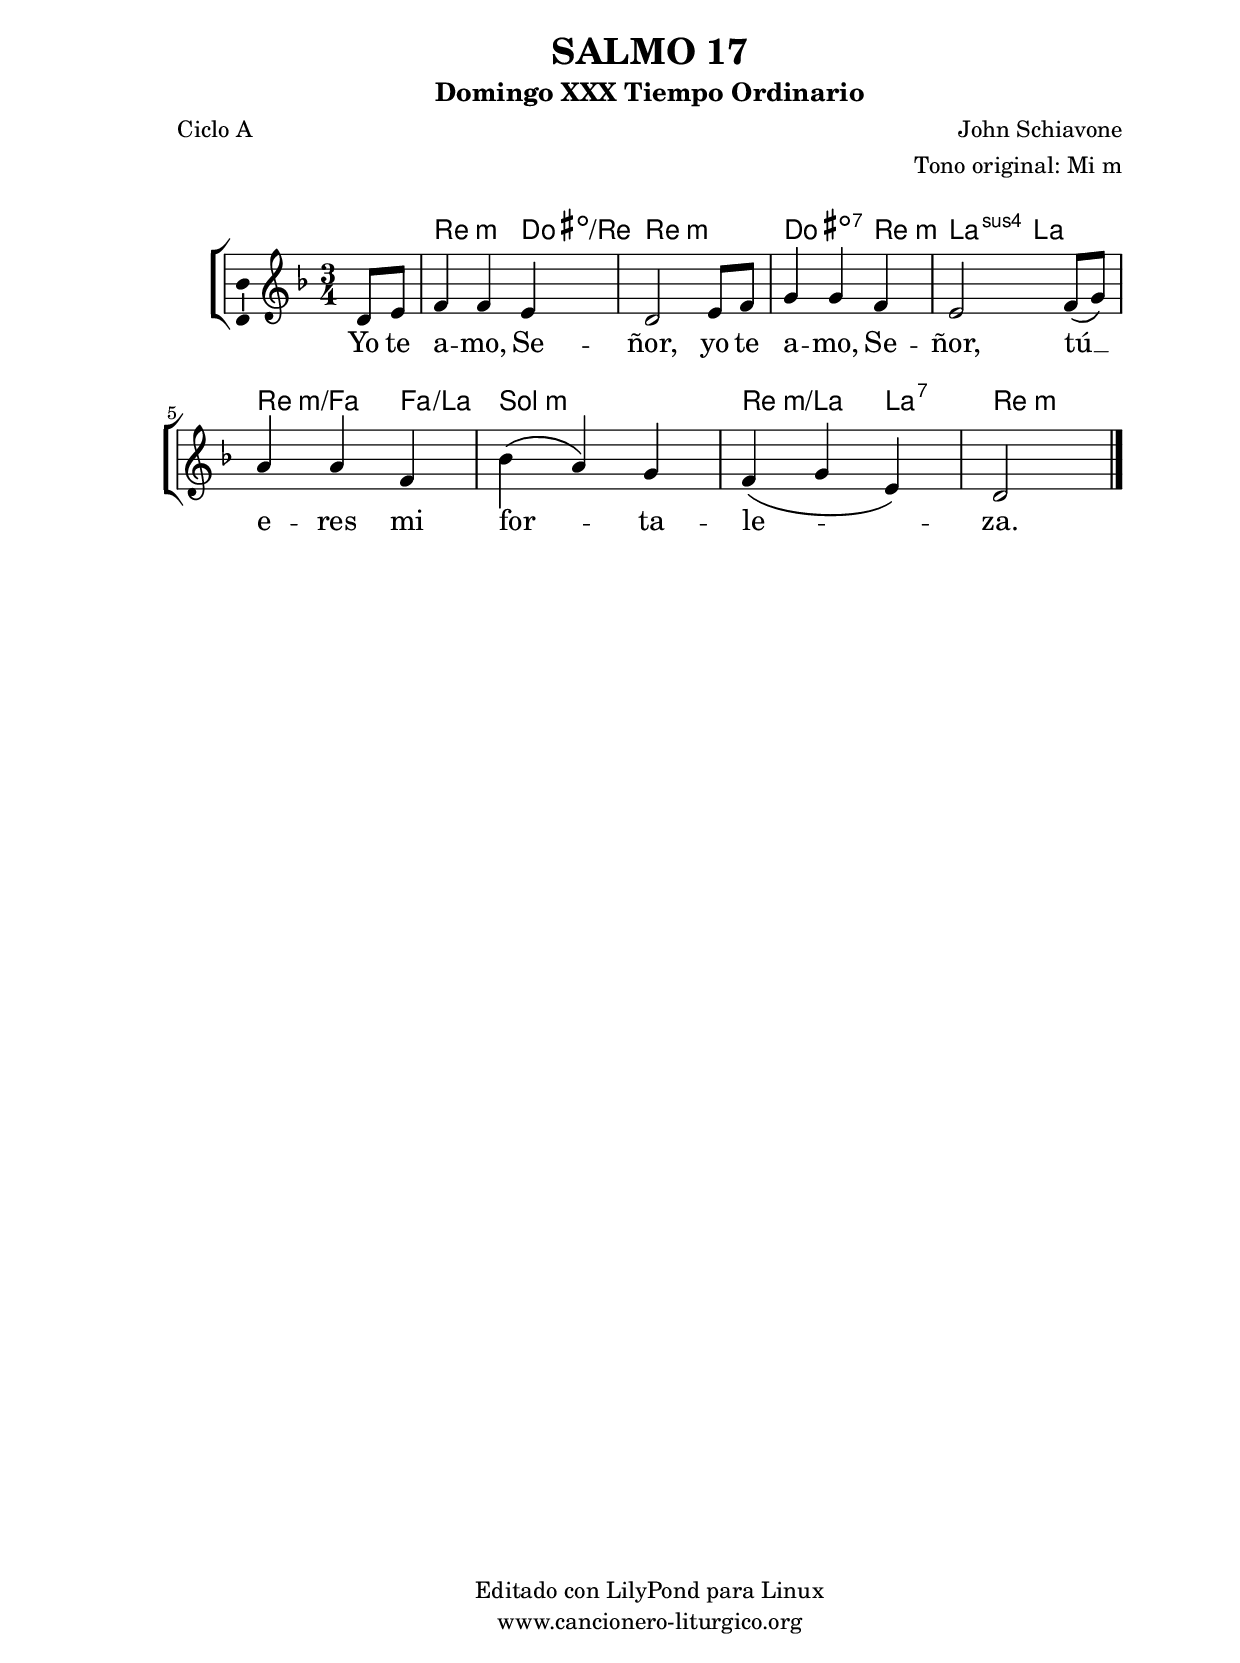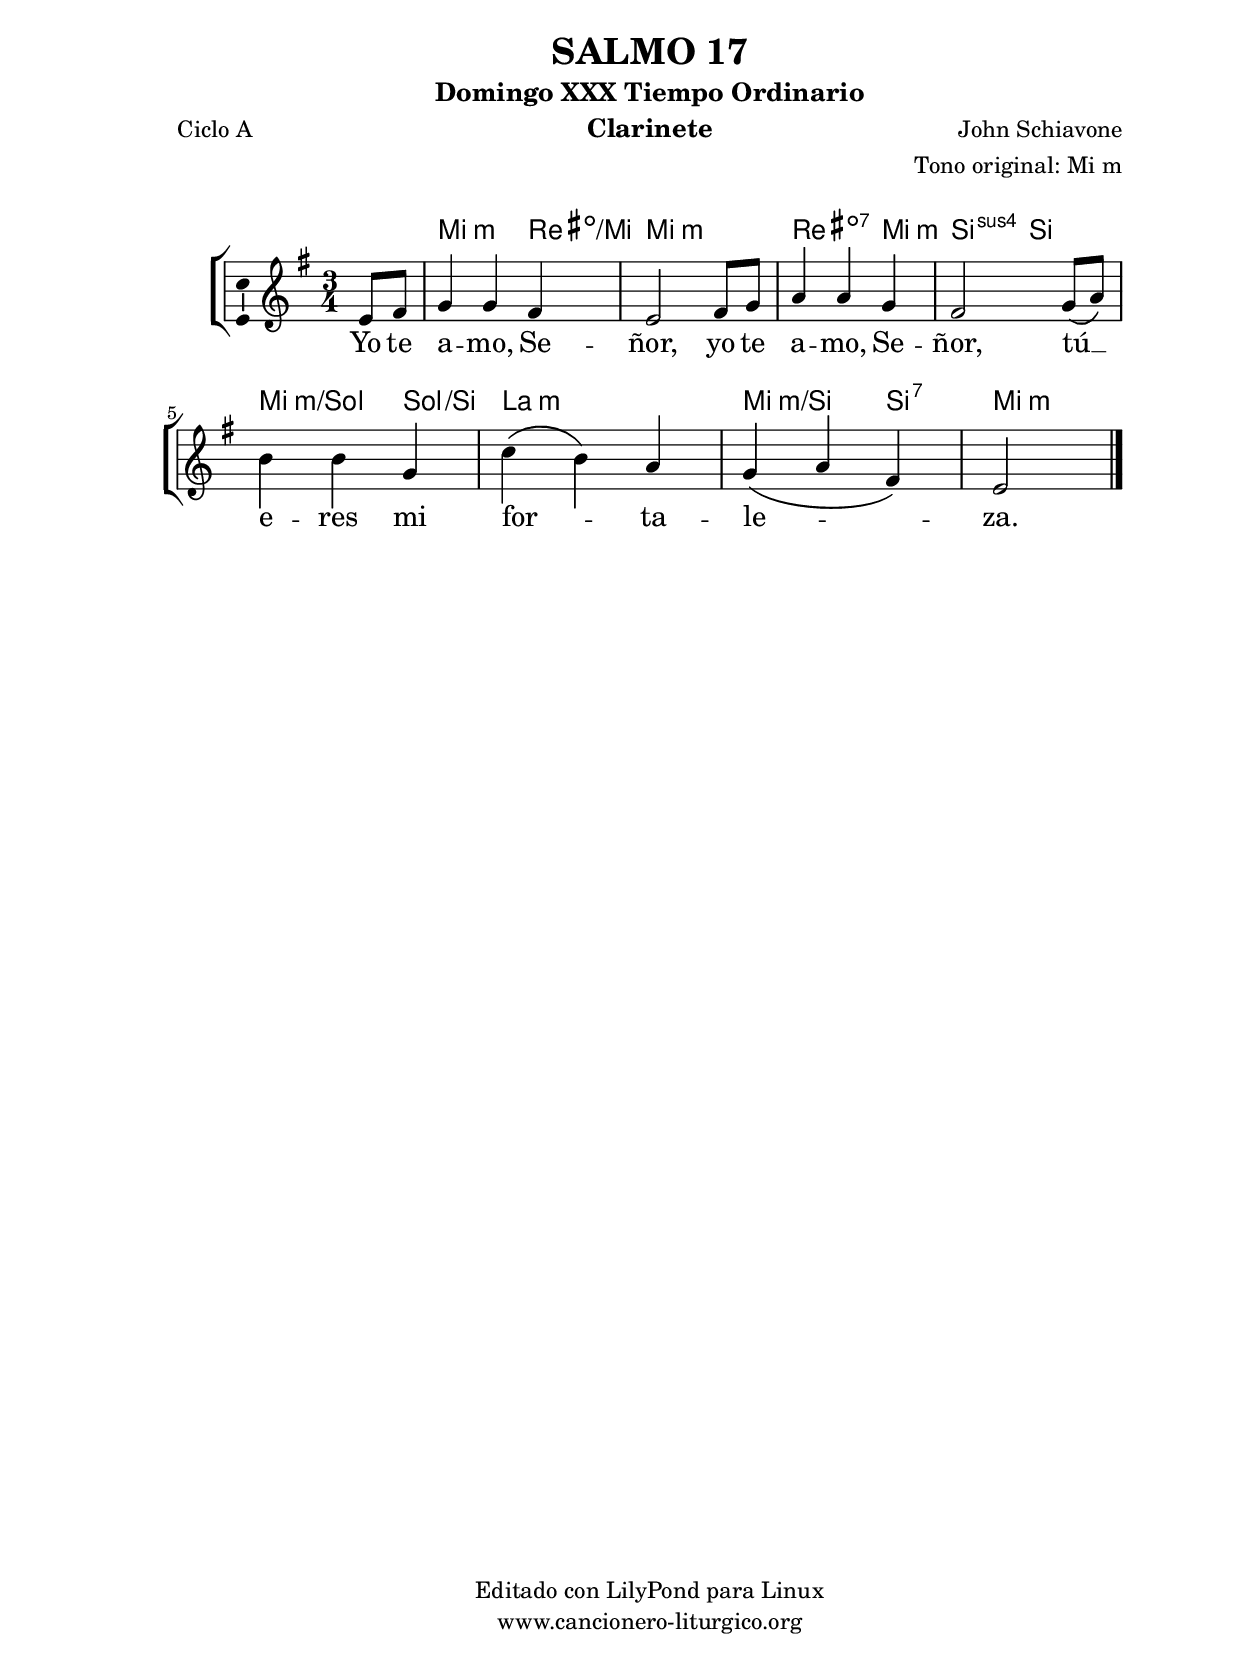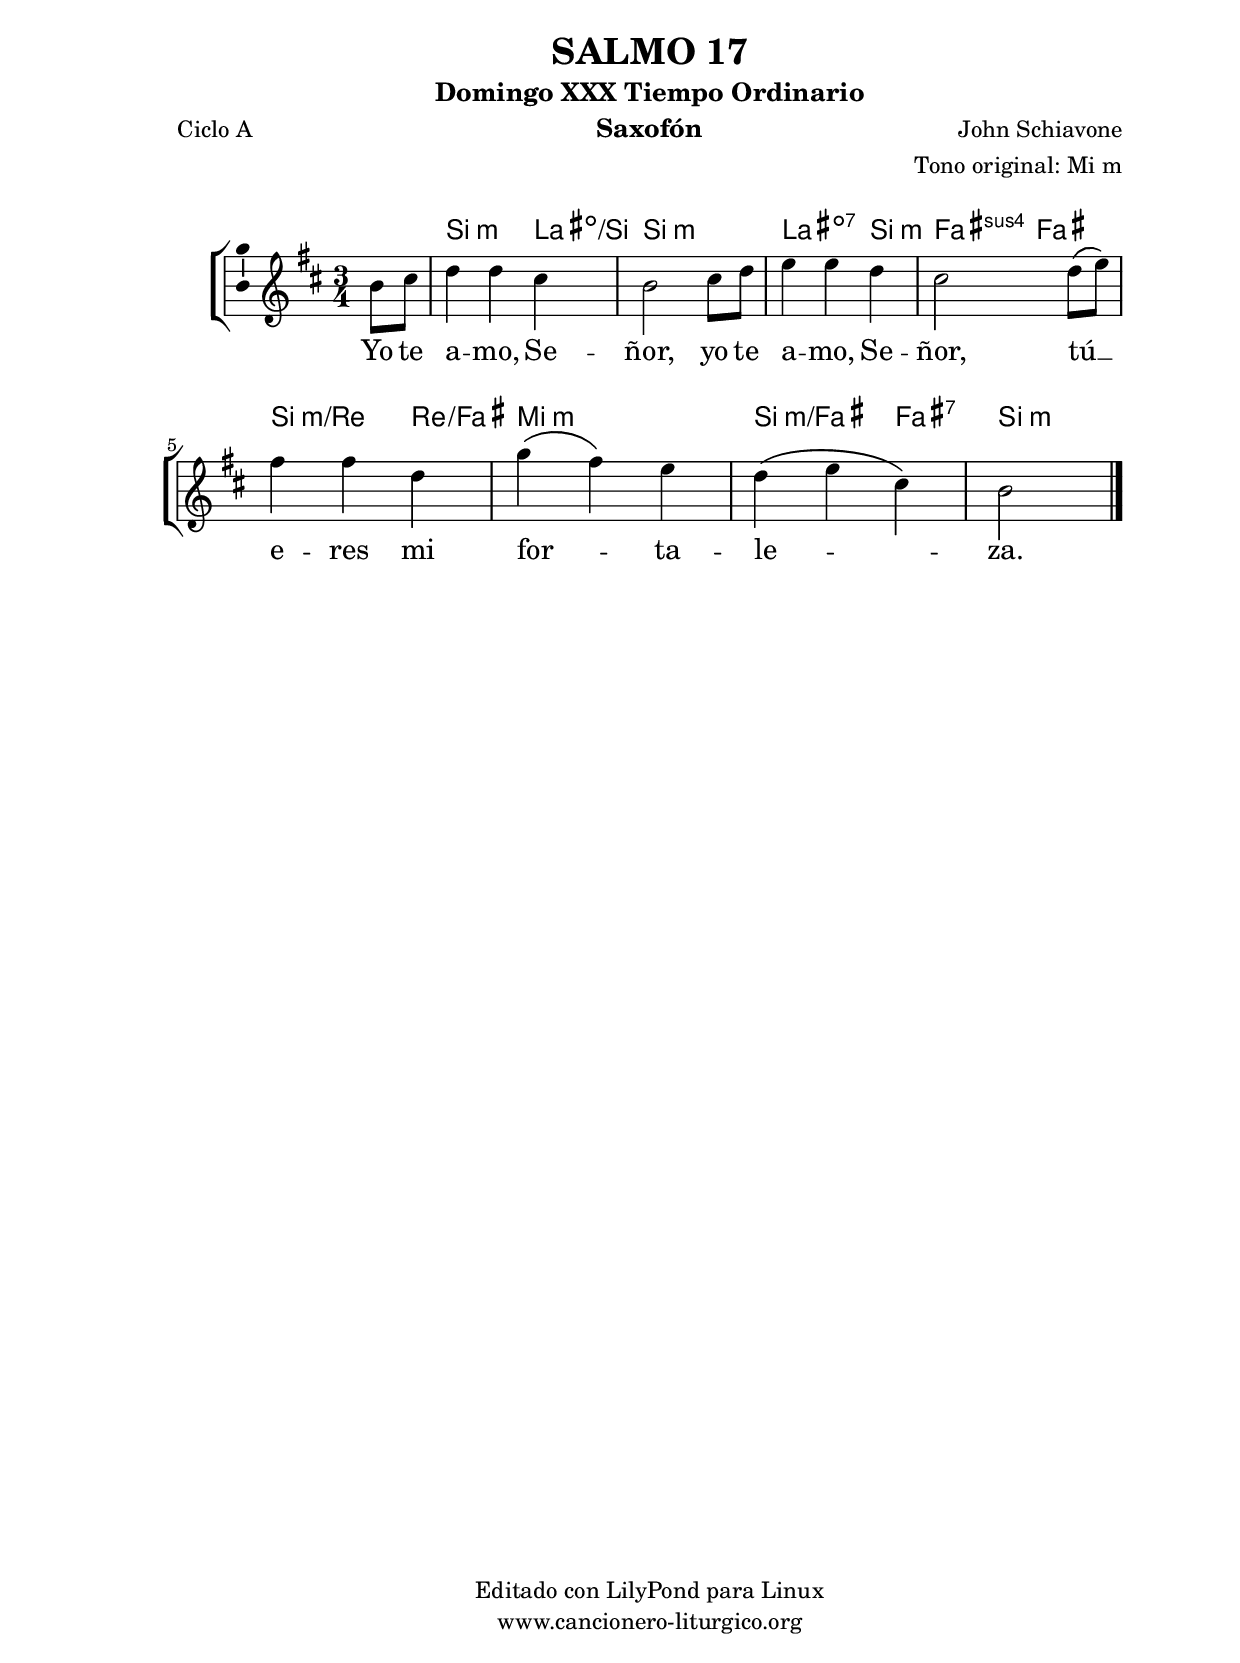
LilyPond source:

%
%para convertir .midi en .wav:
%timidity filename.midi -Ow -o finename.wav
%
%
%Para convertir de .wav a .mp3:
%lame -h -m j filename.wav
%
%
%para escuchar el midi:
%timidity nombrefichero.midi
%


%versión de lilypond para la que se ha escrito esta partitura:
\version "2.16.0"

	%Tamaño papel
	#(set-default-paper-size "a4")
	%Tamaño partitura
	#(set-global-staff-size 20)
	%No responde al pulsar sobre una nota
	#(ly:set-option 'point-and-click #f)

%parámetros del encabezamiento:
\header {
	title = "SALMO 17"
	subtitle = "Domingo XXX Tiempo Ordinario"
	composer = "John Schiavone"
	poet = "Ciclo A"
	meter = ""
	arranger = "Tono original: Mi m"
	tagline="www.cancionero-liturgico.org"
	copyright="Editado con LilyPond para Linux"
	tiempo = "Ordinario"
	usos = "Salmo"
	letra = "Yo te amo, Señor, yo te amo, Señor, tú eres mi fortaleza."
	}

%parámetros asociados al papel:
\paper  {
	oddHeaderMarkup = \markup {\fill-line { \on-the-fly #not-first-page \fromproperty #'header:title \on-the-fly #not-first-page \fromproperty #'header:composer }}
	evenHeaderMarkup = \markup {\fill-line { \fromproperty #'header:composer \fromproperty #'header:title }}
	#(set-paper-size "a4")
	print-page-number = ##f
	first-page-number = 1
	print-first-page-number = ##f
%	head-separation = 3.0 \cm
	top-margin = 2.0 \cm
	bottom-margin = 0.5\cm
%%%	bottom-margin = -1.0\cm
	left-margin = 3.0 \cm
	line-width = 16.0 \cm 
	indent = 8\mm
	interscoreline = 2.\mm
	between-system-space = 15\mm
%	para que las partituras no llenen la hoja:
	ragged-bottom = ##t
%	idem para la última hoja:
	ragged-last-bottom = ##f
%	para que las partituras llenen el ancho del papel:
	ragged-last = ##f
	after-title-space = 2.5 \cm
%page-count=1
%system-count=8

	%Flexible Vertical Spacing
%	markup-markup-spacing =
%	#'((basic-distance . 15) (minimum-distance . 15) (padding . 3))
	markup-system-spacing =
	#'((basic-distance . 15) (minimum-distance . 15) (padding . 3))
	system-system-spacing =
	#'((basic-distance . 15) (minimum-distance . 15) (padding . 3))
	score-system-spacing =
	#'((basic-distance . 15) (minimum-distance . 15) (padding . 5))
%	top-system-spacing = % header
%	#'((basic-distance . 8) (minimum-distance . 0) (padding . 3))
%	top-markup-spacing =
%	#'((basic-distance . 20) (minimum-distance . 20) (padding . 3))
	last-bottom-spacing = % footer
	#'((basic-distance . 5) (minimum-distance . 5) (padding . 3))
%	score-markup-spacing =
%	#'((basic-distance . 16) (minimum-distance . 13) (padding . 3))

	}


%parámetros que afectan a toda la partitura:
global =  {
	%clave de sol (G):
	\clef G
	%armadura:
	\transpose e d
	\key e \minor
	\tempo 4=112
	\set Score.tempoHideNote = ##t
	}


acordes = {
	\italianChords
	\chordmode {
	\transpose e d
{

s4
e2:m dis4:dim/e e2.:m dis2:dim7 e4:m b4:sus4 b2
e2:m/g g4/b a2.:m e2:m/b b4:7 e2:m

	}
	}
}

melodia = 
	\transpose e d
{
	\relative c'{

\time 3/4

\partial4 e8 fis
g4 g fis
e2 fis8 g
a4 a g
fis2 g8 \(a\)
b4 b g
c4 \(b\) a
g4 \(a fis\)
e2

	\bar "|."
	}
	}


texto = \lyricmode {
Yo te a -- mo, Se -- ñor,
yo te a -- mo, Se -- ñor,
tú __ _ e -- res mi for -- _ ta -- le -- _ _ za.
	}


acordesStaff = \context ChordNames = acordesStaff <<
	\set chordChanges = ##t
	\acordes
	>>


vozStaff = \context Voice = vozStaff
\with {\consists "Ambitus_engraver"}
<<
%	\set Staff.instrumentName = ""
%	\set Staff.shortInstrumentName = ""
%	\set Staff.midiInstrument = #"clarinet"
%	\set Staff.midiInstrument = #"cello"
%	\set Staff.midiInstrument = #"flute"
	\set Staff.midiInstrument = #"electric guitar (jazz)"
%	\set Staff.midiInstrument = #"english horn"
%	\set Staff.midiInstrument = #"violin"
%	\set Staff.midiInstrument = #"glockenspiel"
	\set Staff.midiMinimumVolume = #0.7
	\set Staff.midiMaximumVolume = #0.9
	\global
	\melodia
	>>


textoStaff = \context Lyrics = textoStaff <<
	\lyricsto vozStaff \texto
	>>

\book {
	\score {
		\context ChoirStaff {
			\override StaffGroup.SystemStartBracket #'collapse-height = #1
			\override Score.SystemStartBar #'collapse-height = #1
			<<
			\acordesStaff
			\vozStaff
			\textoStaff
			>>
			}
		\layout {
	    		\context {
				\Lyrics
				\override LyricText #'font-size = #2
				}
	   		 \context {
				\Score
				%fontSize = #3
				\override StaffSymbol #'staff-space = #(magstep +3)
				%\override Beam #'thickness = #0.55
				%\override SpacingSpanner #'spacing-increment = #1.0
				%\override Slur #'height-limit = #1.5
				}
			}
		}
	\score {
		\unfoldRepeats
		\context ChoirStaff {
			<<
			\acordesStaff
			\vozStaff
			>>
			}
		\midi {
	  		\context {
	  			\Score
				tempoWholesPerMinute = #(ly:make-moment 70 4)
				}
			}
		}
	}

%Partitura para clarinete
#(define output-suffix "C")
\book {
	\header{
		instrument = "Clarinete"
		}
	\score {
		\context ChoirStaff {
			\override StaffGroup.SystemStartBracket #'collapse-height = #1
			\override Score.SystemStartBar #'collapse-height = #1
\transpose c d
			<<
			\acordesStaff
			\vozStaff
			\textoStaff
			>>
			}
		\layout {
	    		\context {
				\Lyrics
				\override LyricText #'font-size = #2
				}
	   		 \context {
				\Score
				%fontSize = #3
				\override StaffSymbol #'staff-space = #(magstep +3)
				%\override Beam #'thickness = #0.55
				%\override SpacingSpanner #'spacing-increment = #1.0
				%\override Slur #'height-limit = #1.5
				}
			}
		}
	}

%Partitura para saxofón
#(define output-suffix "S")
\book {
	\header{
		instrument = "Saxofón"
		}
	\score {
		\context ChoirStaff {
			\override StaffGroup.SystemStartBracket #'collapse-height = #1
			\override Score.SystemStartBar #'collapse-height = #1
\transpose c a
			<<
			\acordesStaff
			\vozStaff
			\textoStaff
			>>
			}
		\layout {
	    		\context {
				\Lyrics
				\override LyricText #'font-size = #2
				}
	   		 \context {
				\Score
				%fontSize = #3
				\override StaffSymbol #'staff-space = #(magstep +3)
				%\override Beam #'thickness = #0.55
				%\override SpacingSpanner #'spacing-increment = #1.0
				%\override Slur #'height-limit = #1.5
				}
			}
		}
	}

